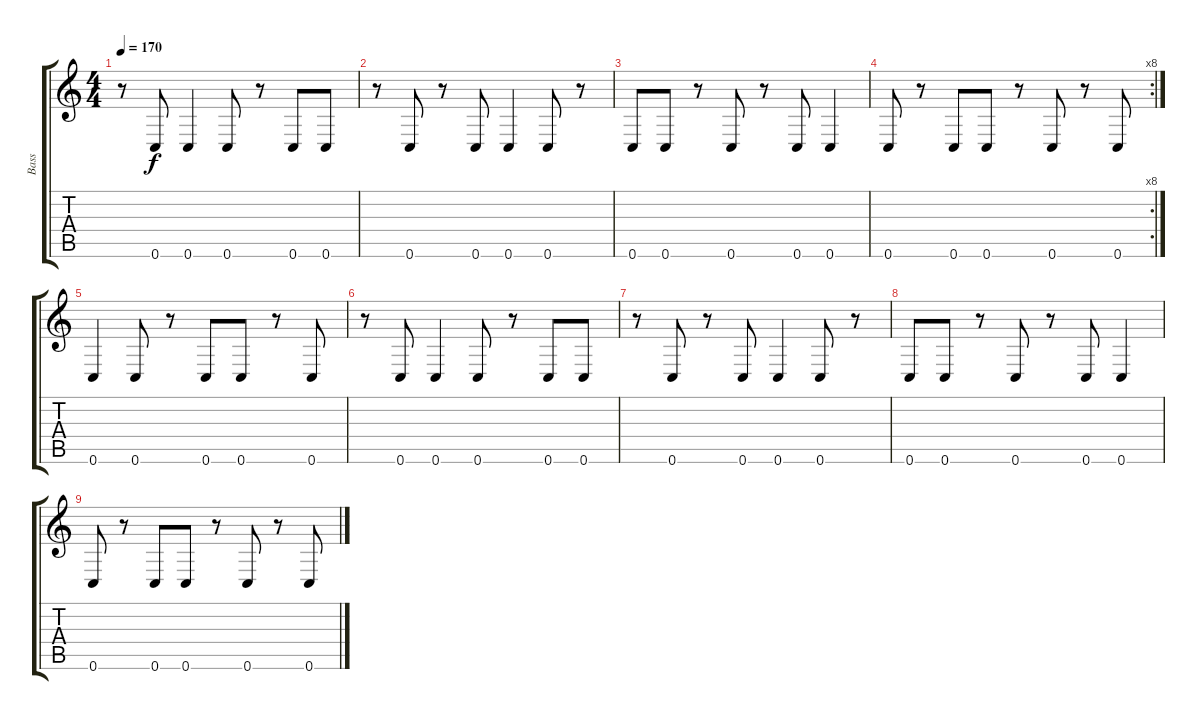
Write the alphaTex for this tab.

\track ("Bass" "Bass") {instrument slapbass1}
\staff {score tabs}
\tuning (D4 A3 F3 C3 G2 C2) {hide}
\ts (4 4)
\tempo 170
\clef g2
\ks c
r.8{dy f} 0.6.8 0.6.4 0.6.8 r.8 0.6.8 0.6.8 |
r.8 0.6.8 r.8 0.6.8 0.6.4 0.6.8 r.8 |
0.6.8 0.6.8 r.8 0.6.8 r.8 0.6.8 0.6.4 |
\rc 8
0.6.8 r.8 0.6.8 0.6.8 r.8 0.6.8 r.8 0.6.8 |
0.6.4{volume 7} 0.6.8 r.8 0.6.8 0.6.8 r.8 0.6.8 |
r.8 0.6.8 0.6.4 0.6.8 r.8 0.6.8 0.6.8 |
r.8 0.6.8 r.8 0.6.8 0.6.4 0.6.8 r.8 |
0.6.8 0.6.8 r.8 0.6.8 r.8 0.6.8 0.6.4 |
0.6.8 r.8 0.6.8 0.6.8 r.8 0.6.8 r.8 0.6.8
